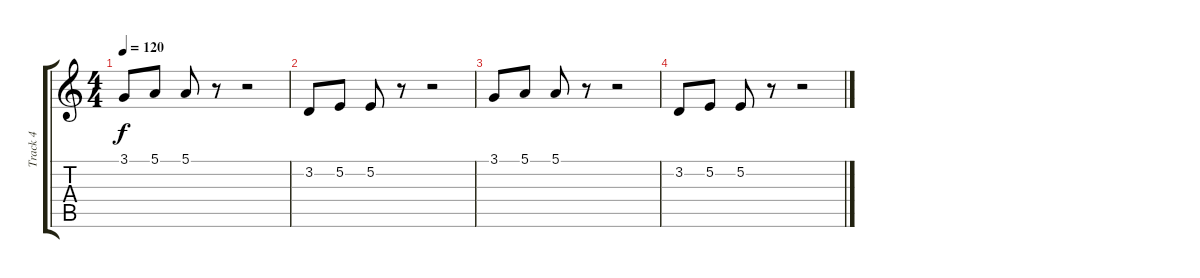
\track ("Track 4" "Track 4") {instrument drawbarorgan}
\staff {score tabs}
\tuning (E4 B3 G3 D3 A2 E2) {hide}
\ts (4 4)
\tempo 120
\clef g2
\ks c
3.1.8{dy f volume 0} 5.1.8 5.1.8 r.8 r.2 |
3.2.8 5.2.8 5.2.8 r.8 r.2 |
3.1.8 5.1.8 5.1.8 r.8 r.2 |
3.2.8 5.2.8 5.2.8 r.8 r.2
